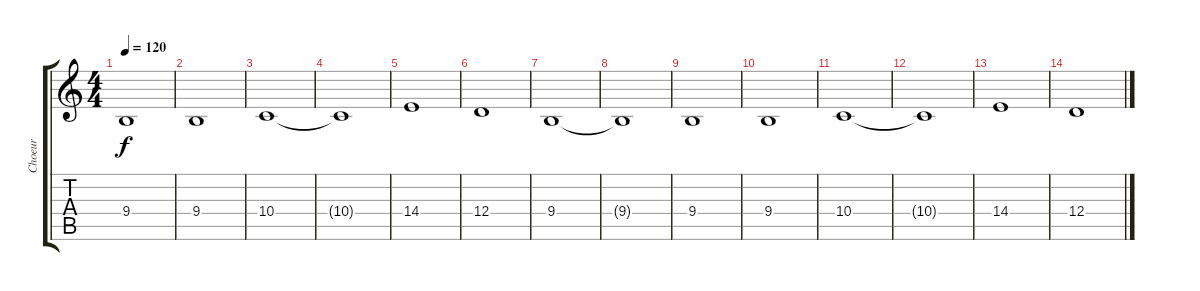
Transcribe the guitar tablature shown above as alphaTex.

\track ("Choeur" "Choeur") {instrument choiraahs}
\staff {score tabs}
\tuning (E4 B3 G3 D3 A2 E2) {hide}
\ts (4 4)
\tempo 120
\clef g2
\ks c
9.4.1{dy f} |
9.4.1 |
10.4.1 |
10.4{t}.1 |
14.4.1 |
12.4.1 |
9.4.1 |
9.4{t}.1 |
9.4.1 |
9.4.1 |
10.4.1 |
10.4{t}.1 |
14.4.1 |
12.4.1
